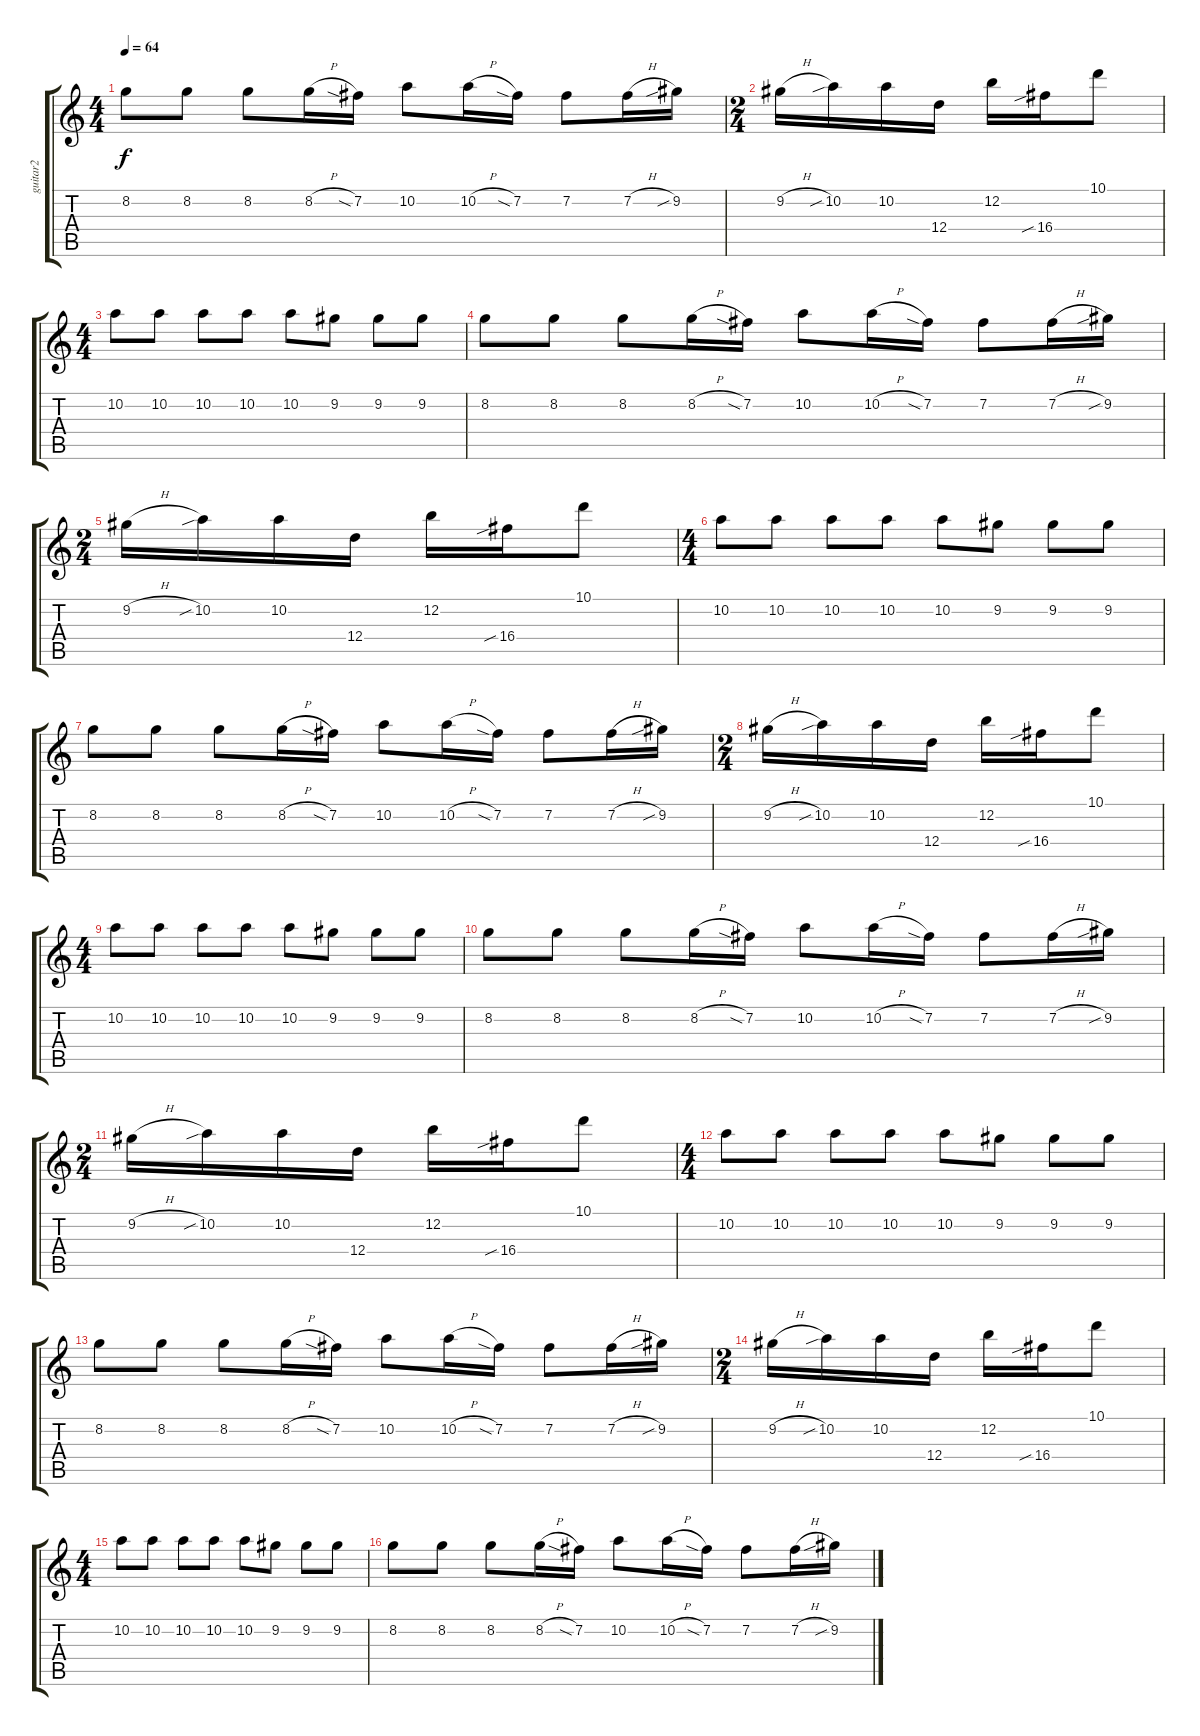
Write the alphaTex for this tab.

\track ("guitar2" "guitar2") {instrument electricguitarjazz}
\staff {score tabs}
\tuning (E4 B3 G3 D3 A2 E2) {hide}
\ts (4 4)
\tempo 64
\clef g2
\ks c
8.2.8{dy f} 8.2.8 8.2.8 8.2{h}.16 7.2{sia}.16 10.2.8 10.2{h}.16 7.2{sia}.16 7.2.8 7.2{h}.16 9.2{sib}.16 |
\ts (2 4)
9.2{h}.16 10.2{sib}.16 10.2.16 12.4.16 12.2.16 16.4{sib}.16 10.1.8 |
\ts (4 4)
10.2.8 10.2.8 10.2.8 10.2.8 10.2.8 9.2.8 9.2.8 9.2.8 |
8.2.8 8.2.8 8.2.8 8.2{h}.16 7.2{sia}.16 10.2.8 10.2{h}.16 7.2{sia}.16 7.2.8 7.2{h}.16 9.2{sib}.16 |
\ts (2 4)
9.2{h}.16 10.2{sib}.16 10.2.16 12.4.16 12.2.16 16.4{sib}.16 10.1.8 |
\ts (4 4)
10.2.8 10.2.8 10.2.8 10.2.8 10.2.8 9.2.8 9.2.8 9.2.8 |
8.2.8 8.2.8 8.2.8 8.2{h}.16 7.2{sia}.16 10.2.8 10.2{h}.16 7.2{sia}.16 7.2.8 7.2{h}.16 9.2{sib}.16 |
\ts (2 4)
9.2{h}.16 10.2{sib}.16 10.2.16 12.4.16 12.2.16 16.4{sib}.16 10.1.8 |
\ts (4 4)
10.2.8 10.2.8 10.2.8 10.2.8 10.2.8 9.2.8 9.2.8 9.2.8 |
8.2.8 8.2.8 8.2.8 8.2{h}.16 7.2{sia}.16 10.2.8 10.2{h}.16 7.2{sia}.16 7.2.8 7.2{h}.16 9.2{sib}.16 |
\ts (2 4)
9.2{h}.16 10.2{sib}.16 10.2.16 12.4.16 12.2.16 16.4{sib}.16 10.1.8 |
\ts (4 4)
10.2.8 10.2.8 10.2.8 10.2.8 10.2.8 9.2.8 9.2.8 9.2.8 |
8.2.8 8.2.8 8.2.8 8.2{h}.16 7.2{sia}.16 10.2.8 10.2{h}.16 7.2{sia}.16 7.2.8 7.2{h}.16 9.2{sib}.16 |
\ts (2 4)
9.2{h}.16 10.2{sib}.16 10.2.16 12.4.16 12.2.16 16.4{sib}.16 10.1.8 |
\ts (4 4)
10.2.8 10.2.8 10.2.8 10.2.8 10.2.8 9.2.8 9.2.8 9.2.8 |
8.2.8 8.2.8 8.2.8 8.2{h}.16 7.2{sia}.16 10.2.8 10.2{h}.16 7.2{sia}.16 7.2.8 7.2{h}.16 9.2{sib}.16
